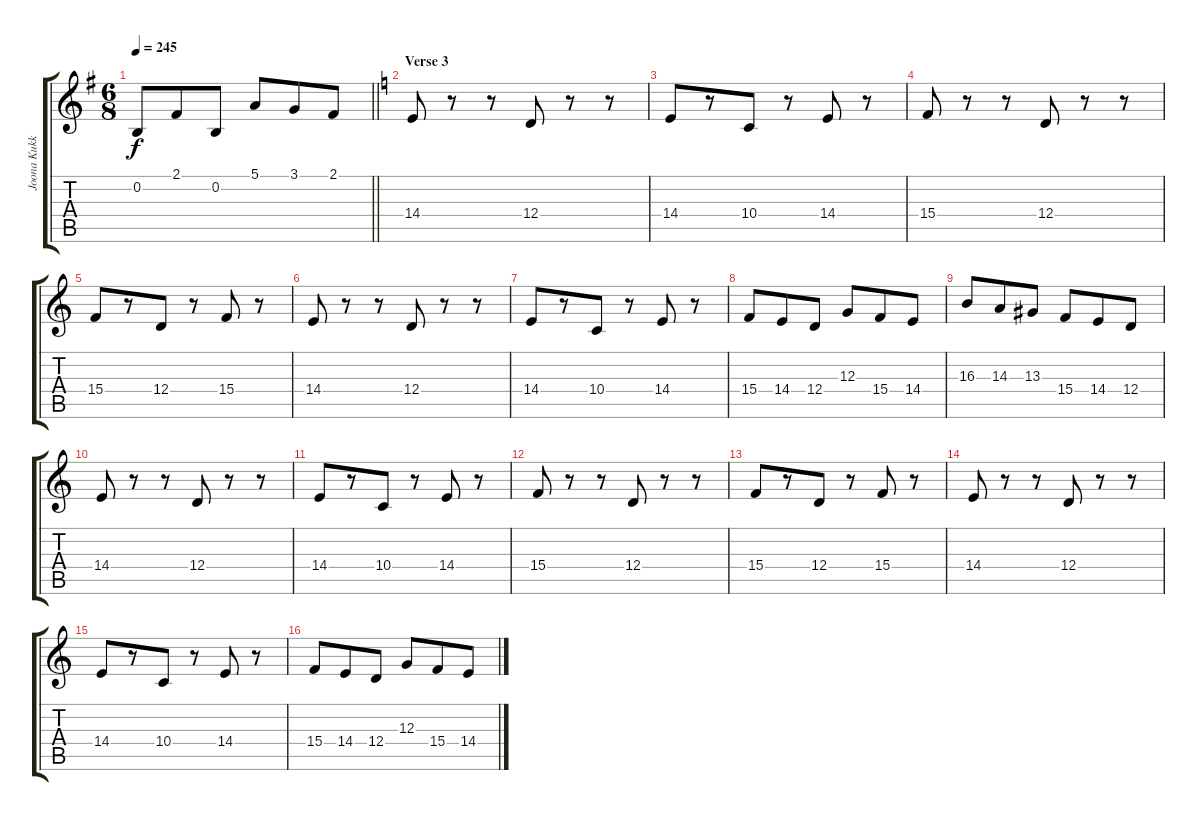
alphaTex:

\track ("Joona Kukkola (keyboard)" "Joona Kukk") {instrument lead1square}
\staff {score tabs}
\tuning (E4 B3 G3 D3 A2 E2) {hide}
\ts (6 8)
\tempo 245
\clef g2
\barLineRight lightlight
\ks eminor
0.2.8{dy f} 2.1.8 0.2.8 5.1.8 3.1.8 2.1.8 |
\section ("" "Verse 3")
\ks aminor
14.4.8 r.8 r.8 12.4.8 r.8 r.8 |
14.4.8 r.8 10.4.8 r.8 14.4.8 r.8 |
15.4.8 r.8 r.8 12.4.8 r.8 r.8 |
15.4.8 r.8 12.4.8 r.8 15.4.8 r.8 |
14.4.8 r.8 r.8 12.4.8 r.8 r.8 |
14.4.8 r.8 10.4.8 r.8 14.4.8 r.8 |
15.4.8 14.4.8 12.4.8 12.3.8 15.4.8 14.4.8 |
16.3.8 14.3.8 13.3.8 15.4.8 14.4.8 12.4.8 |
14.4.8 r.8 r.8 12.4.8 r.8 r.8 |
14.4.8 r.8 10.4.8 r.8 14.4.8 r.8 |
15.4.8 r.8 r.8 12.4.8 r.8 r.8 |
15.4.8 r.8 12.4.8 r.8 15.4.8 r.8 |
14.4.8 r.8 r.8 12.4.8 r.8 r.8 |
14.4.8 r.8 10.4.8 r.8 14.4.8 r.8 |
15.4.8 14.4.8 12.4.8 12.3.8 15.4.8 14.4.8
